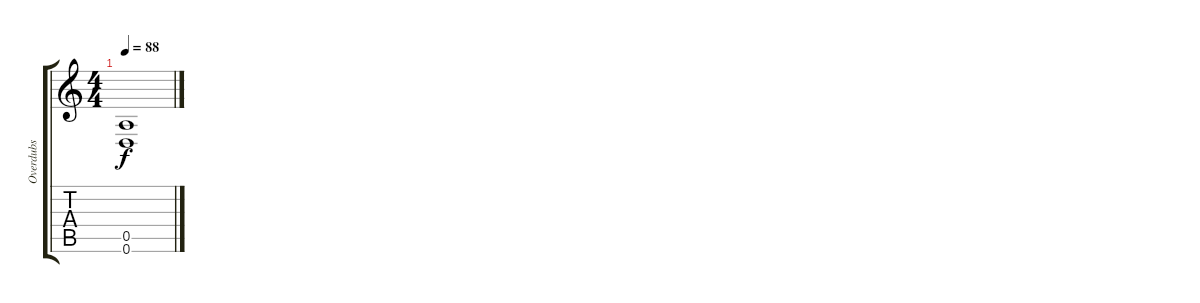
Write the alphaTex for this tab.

\track ("Overdubs" "Overdubs") {instrument distortionguitar}
\staff {score tabs}
\tuning (E4 B3 G3 D3 A2 D2) {hide}
\ts (4 4)
\tempo 88
\clef g2
\ks c
(0.5{t} 0.6{t}).1{dy f}
